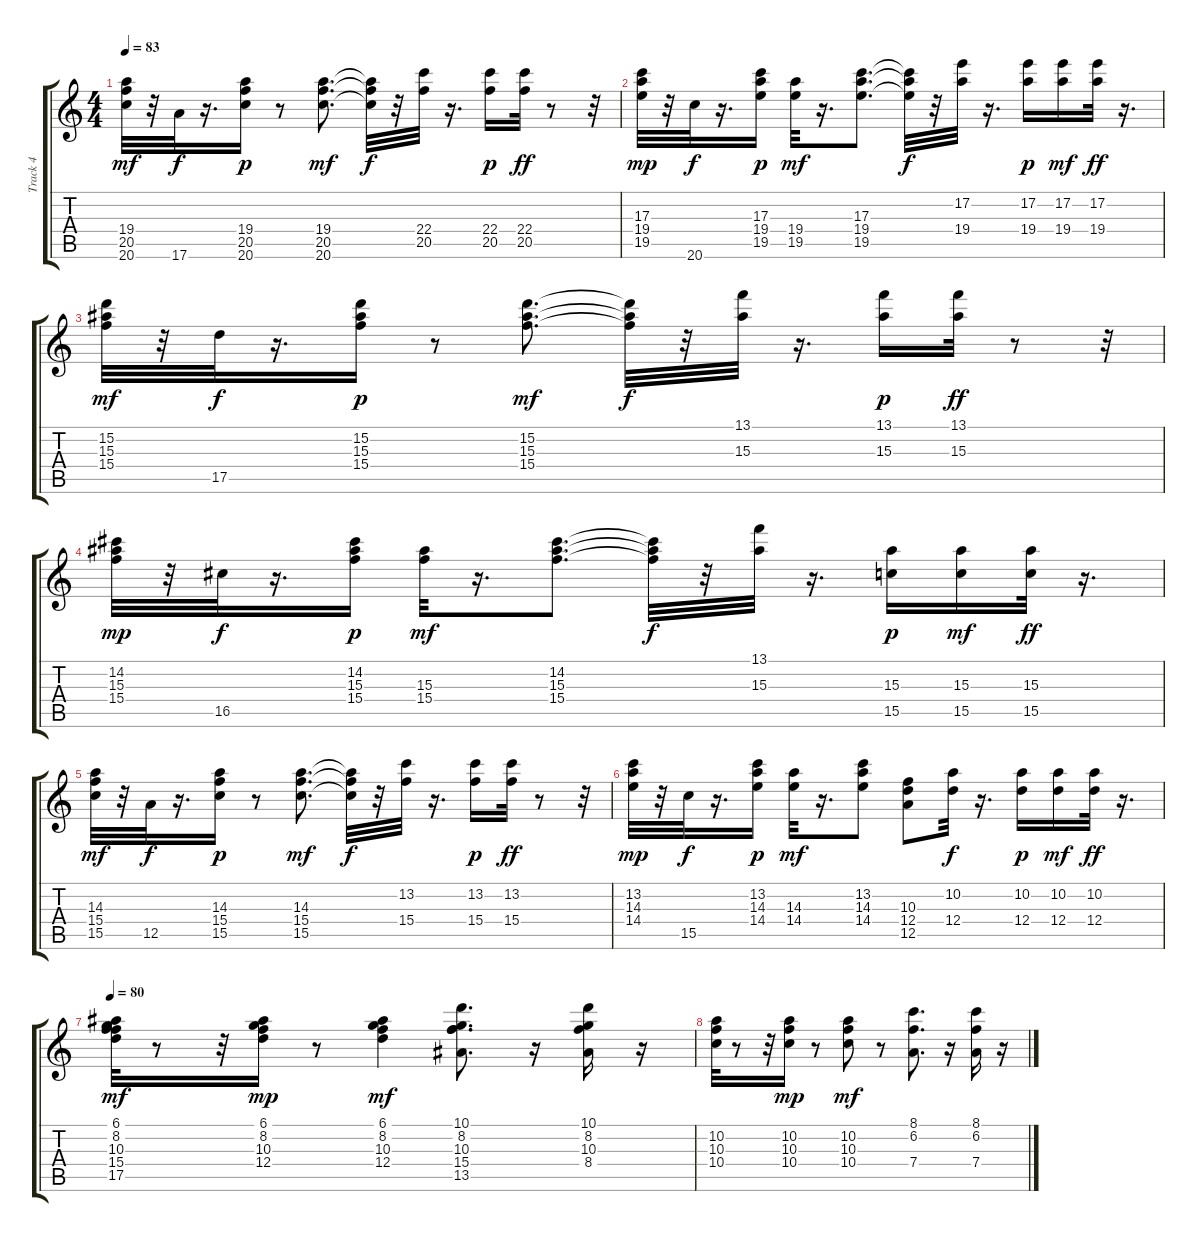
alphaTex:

\track ("Track 4" "Track 4") {instrument acousticguitarsteel}
\staff {score tabs}
\tuning (E4 B3 G3 D3 A2 E2) {hide}
\ts (4 4)
\tempo 83
\clef g2
\ks c
(19.4 20.5 20.6).32{dy mf instrument distortionguitar} r.32 17.6.32{dy f} r.16{d} (19.4 20.5 20.6).16{dy p} r.8 (19.4 20.5 20.6).8{d dy mf} (19.4{t} 20.5{t} 20.6{t}).32{dy f} r.32 (22.4 20.5).32 r.16{d} (22.4 20.5).16{dy p} (22.4 20.5).32{dy ff} r.8 r.32 |
(17.3 19.4 19.5).32{dy mp} r.32 20.6.32{dy f} r.16{d} (17.3 19.4 19.5).16{dy p} (19.4 19.5).32{dy mf} r.16{d} (17.3 19.4 19.5).8{d} (17.3{t} 19.4{t} 19.5{t}).32{dy f} r.32 (17.2 19.4).32 r.16{d} (17.2 19.4).16{dy p} (17.2 19.4).16{dy mf} (17.2 19.4).32{dy ff} r.16{d} |
(15.2 15.3 15.4).32{dy mf} r.32 17.5.32{dy f} r.16{d} (15.2 15.3 15.4).16{dy p} r.8 (15.2 15.3 15.4).8{d dy mf} (15.2{t} 15.3{t} 15.4{t}).32{dy f} r.32 (13.1 15.3).32 r.16{d} (13.1 15.3).16{dy p} (13.1 15.3).32{dy ff} r.8 r.32 |
(14.2 15.3 15.4).32{dy mp} r.32 16.5.32{dy f} r.16{d} (14.2 15.3 15.4).16{dy p} (15.3 15.4).32{dy mf} r.16{d} (14.2 15.3 15.4).8{d} (14.2{t} 15.3{t} 15.4{t}).32{dy f} r.32 (13.1 15.3).32 r.16{d} (15.3 15.5).16{dy p} (15.3 15.5).16{dy mf} (15.3 15.5).32{dy ff} r.16{d} |
(14.3 15.4 15.5).32{dy mf} r.32 12.5.32{dy f} r.16{d} (14.3 15.4 15.5).16{dy p} r.8 (14.3 15.4 15.5).8{d dy mf} (14.3{t} 15.4{t} 15.5{t}).32{dy f} r.32 (13.2 15.4).32 r.16{d} (13.2 15.4).16{dy p} (13.2 15.4).32{dy ff} r.8 r.32 |
(13.2 14.3 14.4).32{dy mp} r.32 15.5.32{dy f} r.16{d} (13.2 14.3 14.4).16{dy p} (14.3 14.4).32{dy mf} r.16{d} (13.2 14.3 14.4).8 (10.3 12.4 12.5).8 (10.2 12.4).32{dy f} r.16{d} (10.2 12.4).16{dy p} (10.2 12.4).16{dy mf} (10.2 12.4).32{dy ff} r.16{d} |
\tempo 80
(6.1 8.2 10.3 15.4 17.5).32{dy mf instrument acousticguitarsteel} r.8 r.32 (6.1 8.2 10.3 12.4).16{dy mp} r.8 (6.1 8.2 10.3 12.4).4{dy mf} (10.1 8.2 10.3 15.4 13.5).8{d} r.16 (10.1 8.2 10.3 8.4).16 r.16 |
(10.2 10.3 10.4).32 r.8 r.32 (10.2 10.3 10.4).16{dy mp} r.8 (10.2 10.3 10.4).8{dy mf} r.8 (8.1 6.2 7.4).8{d} r.16 (8.1 6.2 7.4).16 r.16
